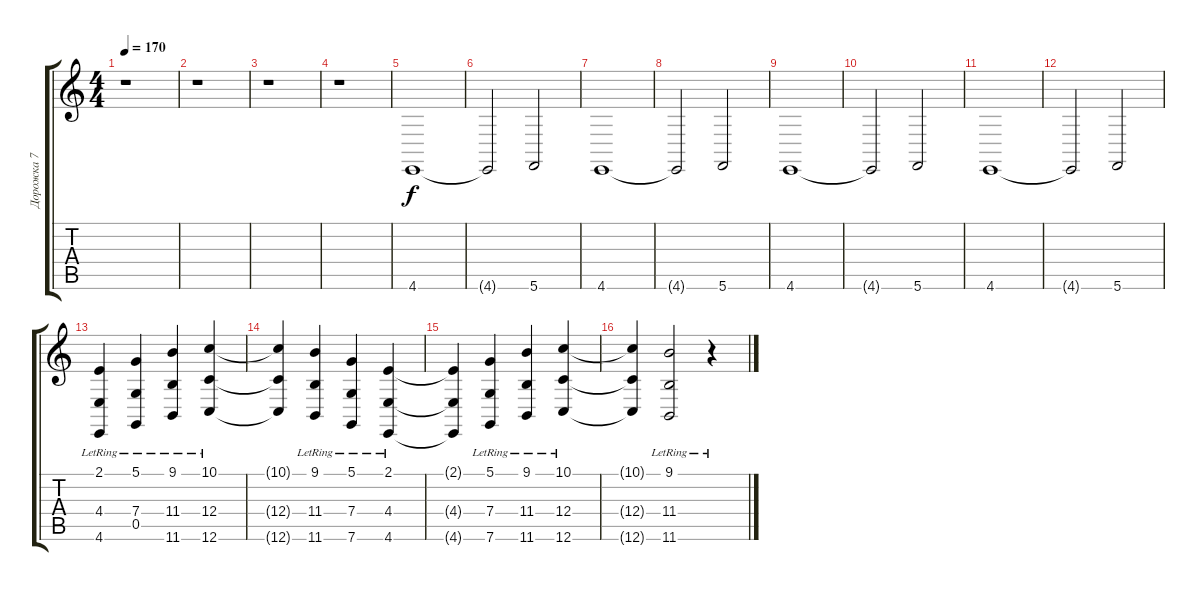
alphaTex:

\track ("Дорожка 7" "Дорожка 7") {instrument stringensemble1}
\staff {score tabs}
\tuning (D4 A3 F3 C3 G2 C2) {hide}
\ts (4 4)
\tempo 170
\clef g2
\ks c
r.1{dy f} |
r.1 |
r.1 |
r.1 |
4.6.1{volume 16} |
4.6{t}.2 5.6.2 |
4.6.1 |
4.6{t}.2 5.6.2 |
4.6.1 |
4.6{t}.2 5.6.2 |
4.6.1 |
4.6{t}.2 5.6.2 |
(2.1{lr} 4.4 4.6).4{volume 16} (5.1{lr} 7.4 0.5).4 (9.1{lr} 11.4 11.6).4 (10.1{lr} 12.4 12.6).4 |
(10.1{t} 12.4{t} 12.6{t}).4 (9.1{lr} 11.4 11.6).4 (5.1{lr} 7.4 7.6).4 (2.1{lr} 4.4 4.6).4 |
(2.1{t} 4.4{t} 4.6{t}).4 (5.1{lr} 7.4 7.6).4 (9.1{lr} 11.4 11.6).4 (10.1{lr} 12.4 12.6).4 |
(10.1{t} 12.4{t} 12.6{t}).4 (9.1{lr} 11.4 11.6).2 r.4
